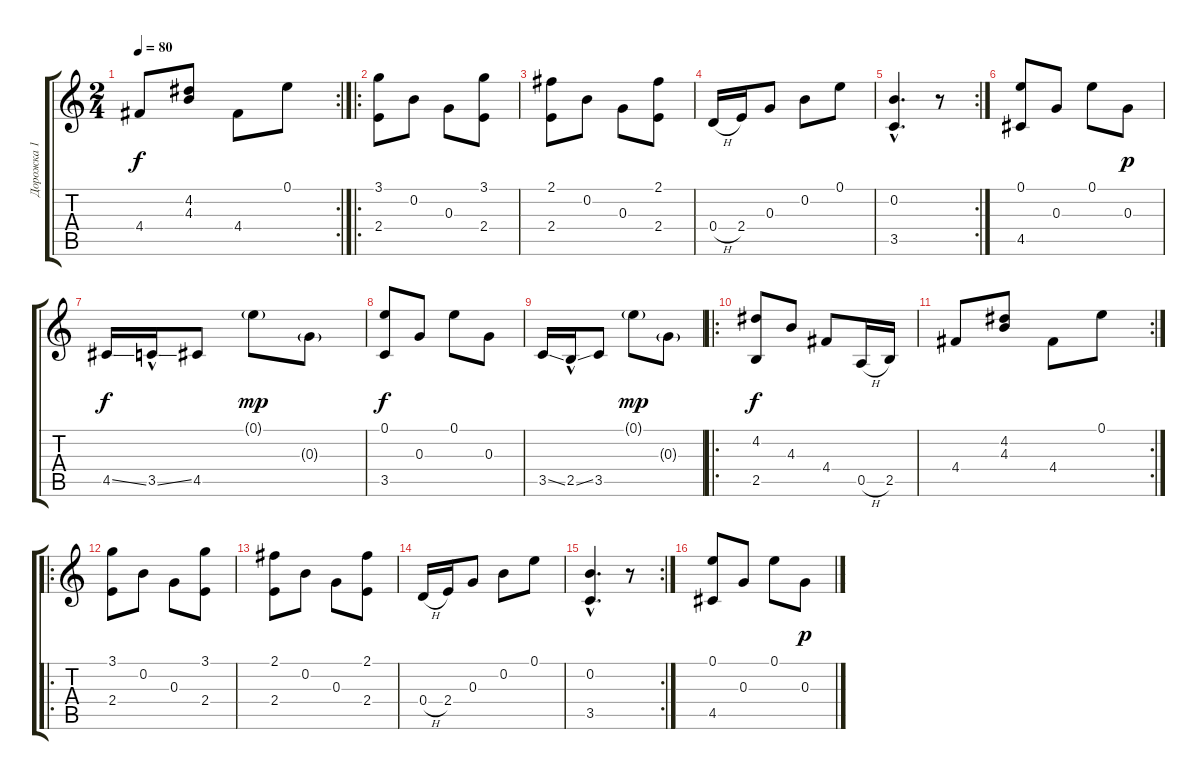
\track ("Дорожка 1" "Дорожка 1") {instrument acousticguitarsteel}
\staff {score tabs}
\tuning (E4 B3 G3 D3 A2 E2) {hide}
\rc 2
\ts (2 4)
\tempo 80
\clef g2
\ks c
4.4.8{dy f} (4.2 4.3).8 4.4.8 0.1.8 |
\ro
(3.1 2.4).8 0.2.8 0.3.8 (3.1 2.4).8 |
(2.1 2.4).8 0.2.8 0.3.8 (2.1 2.4).8 |
0.4{h}.16 2.4.16 0.3.8 0.2.8 0.1.8 |
\rc 2
(0.2{hac} 3.5{hac}).4{d} r.8 |
(0.1 4.5).8 0.3.8 0.1.8 0.3.8{dy p} |
4.5{ss}.16{dy f} 3.5{ss hac}.16 4.5.8 0.1{g}.8{dy mp} 0.3{g}.8 |
(0.1 3.5).8{dy f} 0.3.8 0.1.8 0.3.8 |
3.5{ss}.16 2.5{ss hac}.16 3.5.8 0.1{g}.8{dy mp} 0.3{g}.8 |
\ro
(4.2 2.5).8{dy f} 4.3.8 4.4.8 0.5{h}.16 2.5.16 |
\rc 2
4.4.8 (4.2 4.3).8 4.4.8 0.1.8 |
\ro
(3.1 2.4).8 0.2.8 0.3.8 (3.1 2.4).8 |
(2.1 2.4).8 0.2.8 0.3.8 (2.1 2.4).8 |
0.4{h}.16 2.4.16 0.3.8 0.2.8 0.1.8 |
\rc 2
(0.2{hac} 3.5{hac}).4{d} r.8 |
(0.1 4.5).8 0.3.8 0.1.8 0.3.8{dy p}
